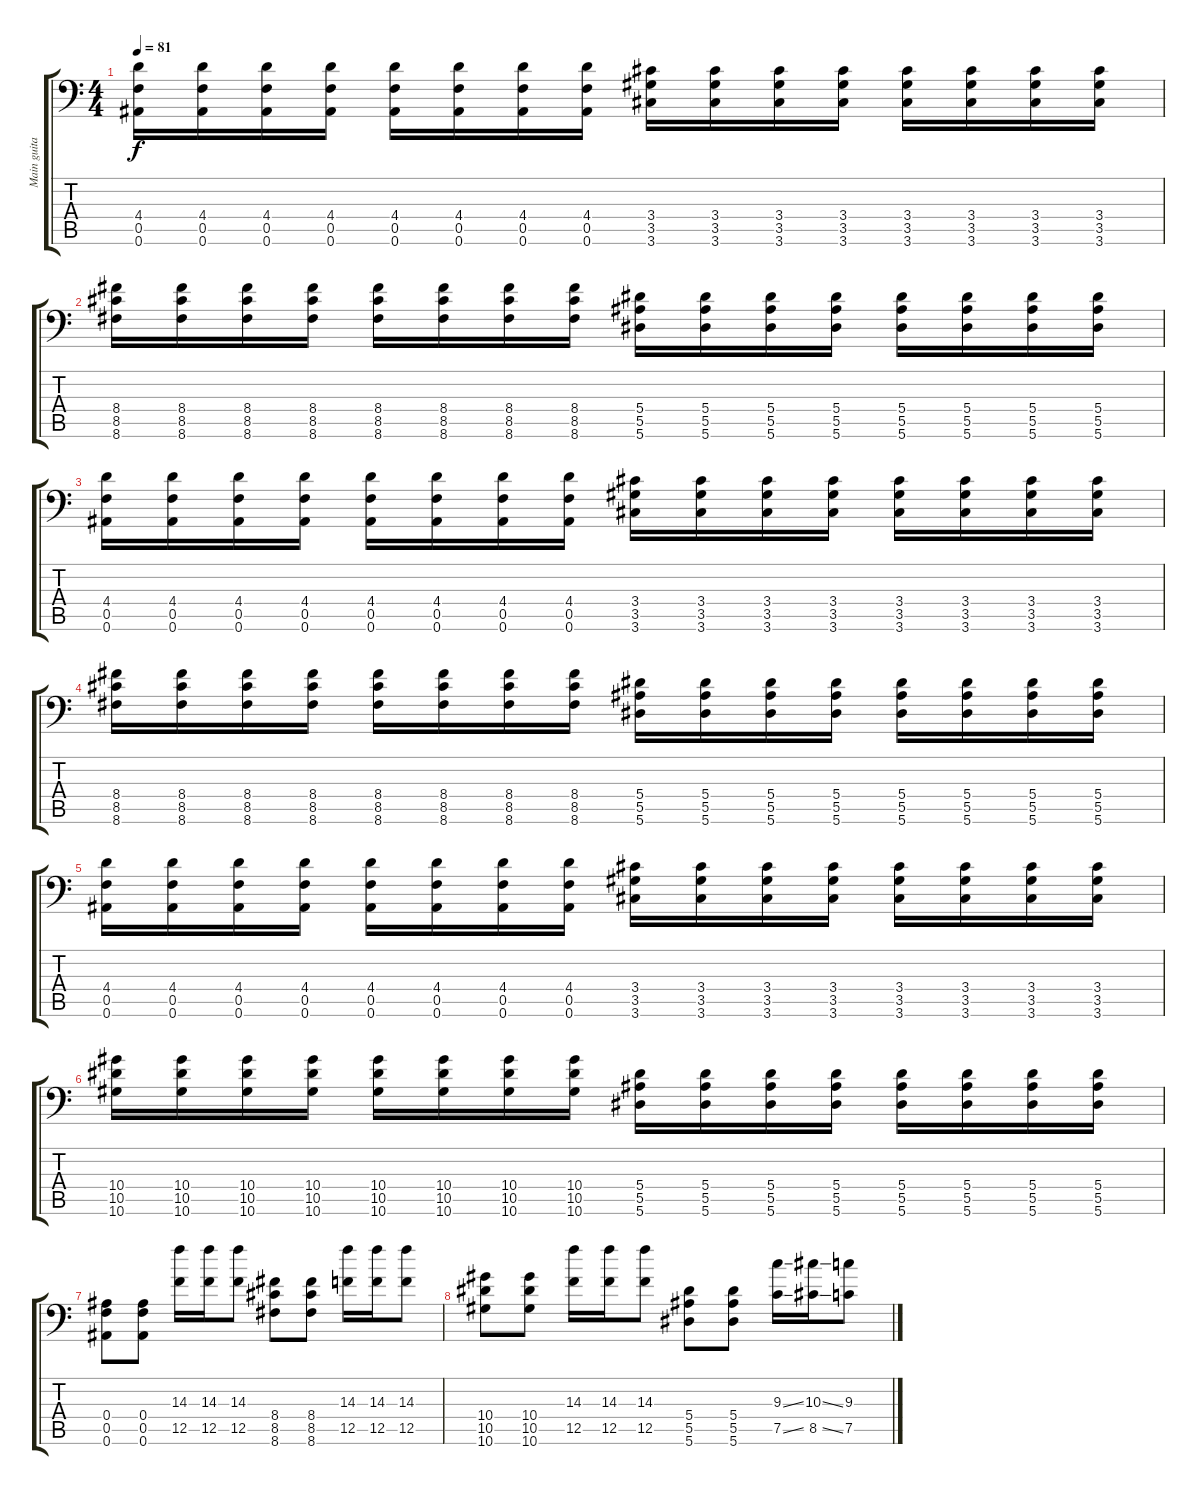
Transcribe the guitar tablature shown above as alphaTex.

\track ("Main guitar (Brad Delson)" "Main guita") {instrument distortionguitar}
\staff {score tabs}
\tuning (C4 G3 Eb3 Bb2 F2 Bb1) {hide}
\ts (4 4)
\tempo 81
\clef f4
\ks c
(4.4 0.5 0.6).16{dy f volume 16 instrument distortionguitar} (4.4 0.5 0.6).16 (4.4 0.5 0.6).16 (4.4 0.5 0.6).16 (4.4 0.5 0.6).16 (4.4 0.5 0.6).16 (4.4 0.5 0.6).16 (4.4 0.5 0.6).16 (3.4 3.5 3.6).16 (3.4 3.5 3.6).16 (3.4 3.5 3.6).16 (3.4 3.5 3.6).16 (3.4 3.5 3.6).16 (3.4 3.5 3.6).16 (3.4 3.5 3.6).16 (3.4 3.5 3.6).16 |
(8.4 8.5 8.6).16 (8.4 8.5 8.6).16 (8.4 8.5 8.6).16 (8.4 8.5 8.6).16 (8.4 8.5 8.6).16 (8.4 8.5 8.6).16 (8.4 8.5 8.6).16 (8.4 8.5 8.6).16 (5.4 5.5 5.6).16 (5.4 5.5 5.6).16 (5.4 5.5 5.6).16 (5.4 5.5 5.6).16 (5.4 5.5 5.6).16 (5.4 5.5 5.6).16 (5.4 5.5 5.6).16 (5.4 5.5 5.6).16 |
(4.4 0.5 0.6).16{volume 16 instrument distortionguitar} (4.4 0.5 0.6).16 (4.4 0.5 0.6).16 (4.4 0.5 0.6).16 (4.4 0.5 0.6).16 (4.4 0.5 0.6).16 (4.4 0.5 0.6).16 (4.4 0.5 0.6).16 (3.4 3.5 3.6).16 (3.4 3.5 3.6).16 (3.4 3.5 3.6).16 (3.4 3.5 3.6).16 (3.4 3.5 3.6).16 (3.4 3.5 3.6).16 (3.4 3.5 3.6).16 (3.4 3.5 3.6).16 |
(8.4 8.5 8.6).16 (8.4 8.5 8.6).16 (8.4 8.5 8.6).16 (8.4 8.5 8.6).16 (8.4 8.5 8.6).16 (8.4 8.5 8.6).16 (8.4 8.5 8.6).16 (8.4 8.5 8.6).16 (5.4 5.5 5.6).16 (5.4 5.5 5.6).16 (5.4 5.5 5.6).16 (5.4 5.5 5.6).16 (5.4 5.5 5.6).16 (5.4 5.5 5.6).16 (5.4 5.5 5.6).16 (5.4 5.5 5.6).16 |
(4.4 0.5 0.6).16 (4.4 0.5 0.6).16 (4.4 0.5 0.6).16 (4.4 0.5 0.6).16 (4.4 0.5 0.6).16 (4.4 0.5 0.6).16 (4.4 0.5 0.6).16 (4.4 0.5 0.6).16 (3.4 3.5 3.6).16 (3.4 3.5 3.6).16 (3.4 3.5 3.6).16 (3.4 3.5 3.6).16 (3.4 3.5 3.6).16 (3.4 3.5 3.6).16 (3.4 3.5 3.6).16 (3.4 3.5 3.6).16 |
(10.4 10.5 10.6).16 (10.4 10.5 10.6).16 (10.4 10.5 10.6).16 (10.4 10.5 10.6).16 (10.4 10.5 10.6).16 (10.4 10.5 10.6).16 (10.4 10.5 10.6).16 (10.4 10.5 10.6).16 (5.4 5.5 5.6).16 (5.4 5.5 5.6).16 (5.4 5.5 5.6).16 (5.4 5.5 5.6).16 (5.4 5.5 5.6).16 (5.4 5.5 5.6).16 (5.4 5.5 5.6).16 (5.4 5.5 5.6).16 |
(0.4 0.5 0.6).8{volume 16} (0.4 0.5 0.6).8 (14.3 12.5).16 (14.3 12.5).16 (14.3 12.5).8 (8.4 8.5 8.6).8 (8.4 8.5 8.6).8 (14.3 12.5).16 (14.3 12.5).16 (14.3 12.5).8 |
(10.4 10.5 10.6).8 (10.4 10.5 10.6).8 (14.3 12.5).16 (14.3 12.5).16 (14.3 12.5).8 (5.4 5.5 5.6).8 (5.4 5.5 5.6).8 (9.3{ss} 7.5{ss}).16 (10.3{ss} 8.5{ss}).16 (9.3 7.5).8
